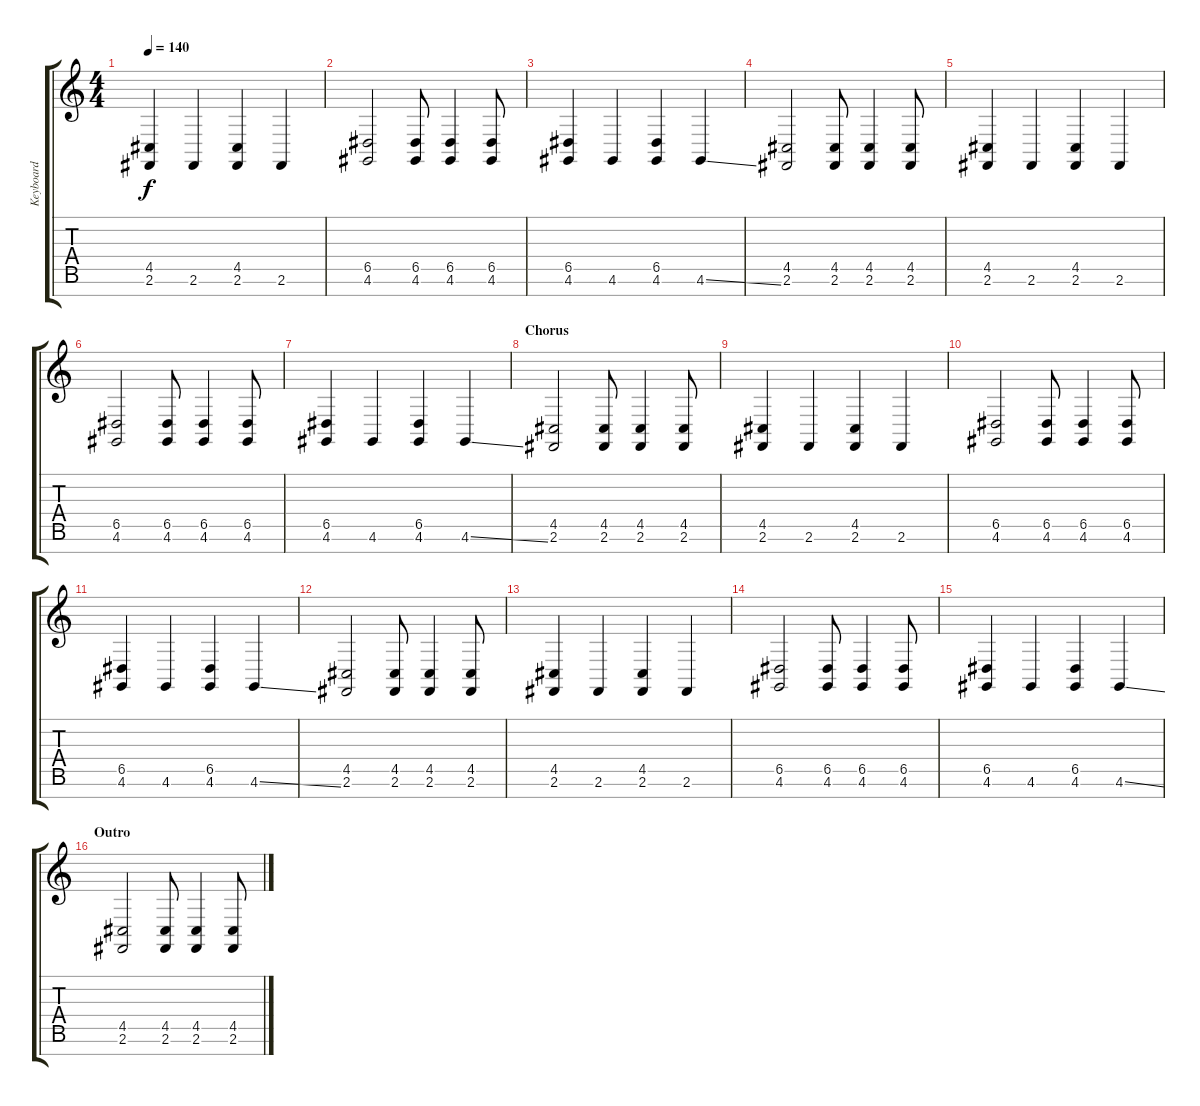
\track ("Keyboard" "Keyboard") {instrument lead2sawtooth}
\staff {score tabs}
\tuning (E4 B3 G3 D3 A2 E2 B1) {hide}
\ts (4 4)
\tempo 140
\clef g2
\ks c
(4.5 2.6).4{dy f} 2.6.4 (4.5 2.6).4 2.6.4 |
(6.5 4.6).2 (6.5 4.6).8 (6.5 4.6).4 (6.5 4.6).8 |
(6.5 4.6).4 4.6.4 (6.5 4.6).4 4.6{ss}.4 |
(4.5 2.6).2 (4.5 2.6).8 (4.5 2.6).4 (4.5 2.6).8 |
(4.5 2.6).4 2.6.4 (4.5 2.6).4 2.6.4 |
(6.5 4.6).2 (6.5 4.6).8 (6.5 4.6).4 (6.5 4.6).8 |
(6.5 4.6).4 4.6.4 (6.5 4.6).4 4.6{ss}.4 |
\section ("" "Chorus")
(4.5 2.6).2{volume 14} (4.5 2.6).8 (4.5 2.6).4 (4.5 2.6).8 |
(4.5 2.6).4 2.6.4 (4.5 2.6).4 2.6.4 |
(6.5 4.6).2 (6.5 4.6).8 (6.5 4.6).4 (6.5 4.6).8 |
(6.5 4.6).4 4.6.4 (6.5 4.6).4 4.6{ss}.4 |
(4.5 2.6).2{volume 13} (4.5 2.6).8 (4.5 2.6).4 (4.5 2.6).8 |
(4.5 2.6).4 2.6.4 (4.5 2.6).4 2.6.4 |
(6.5 4.6).2 (6.5 4.6).8 (6.5 4.6).4 (6.5 4.6).8 |
(6.5 4.6).4 4.6.4 (6.5 4.6).4 4.6{ss}.4 |
\section ("" "Outro")
(4.5 2.6).2{volume 13} (4.5 2.6).8 (4.5 2.6).4 (4.5 2.6).8
